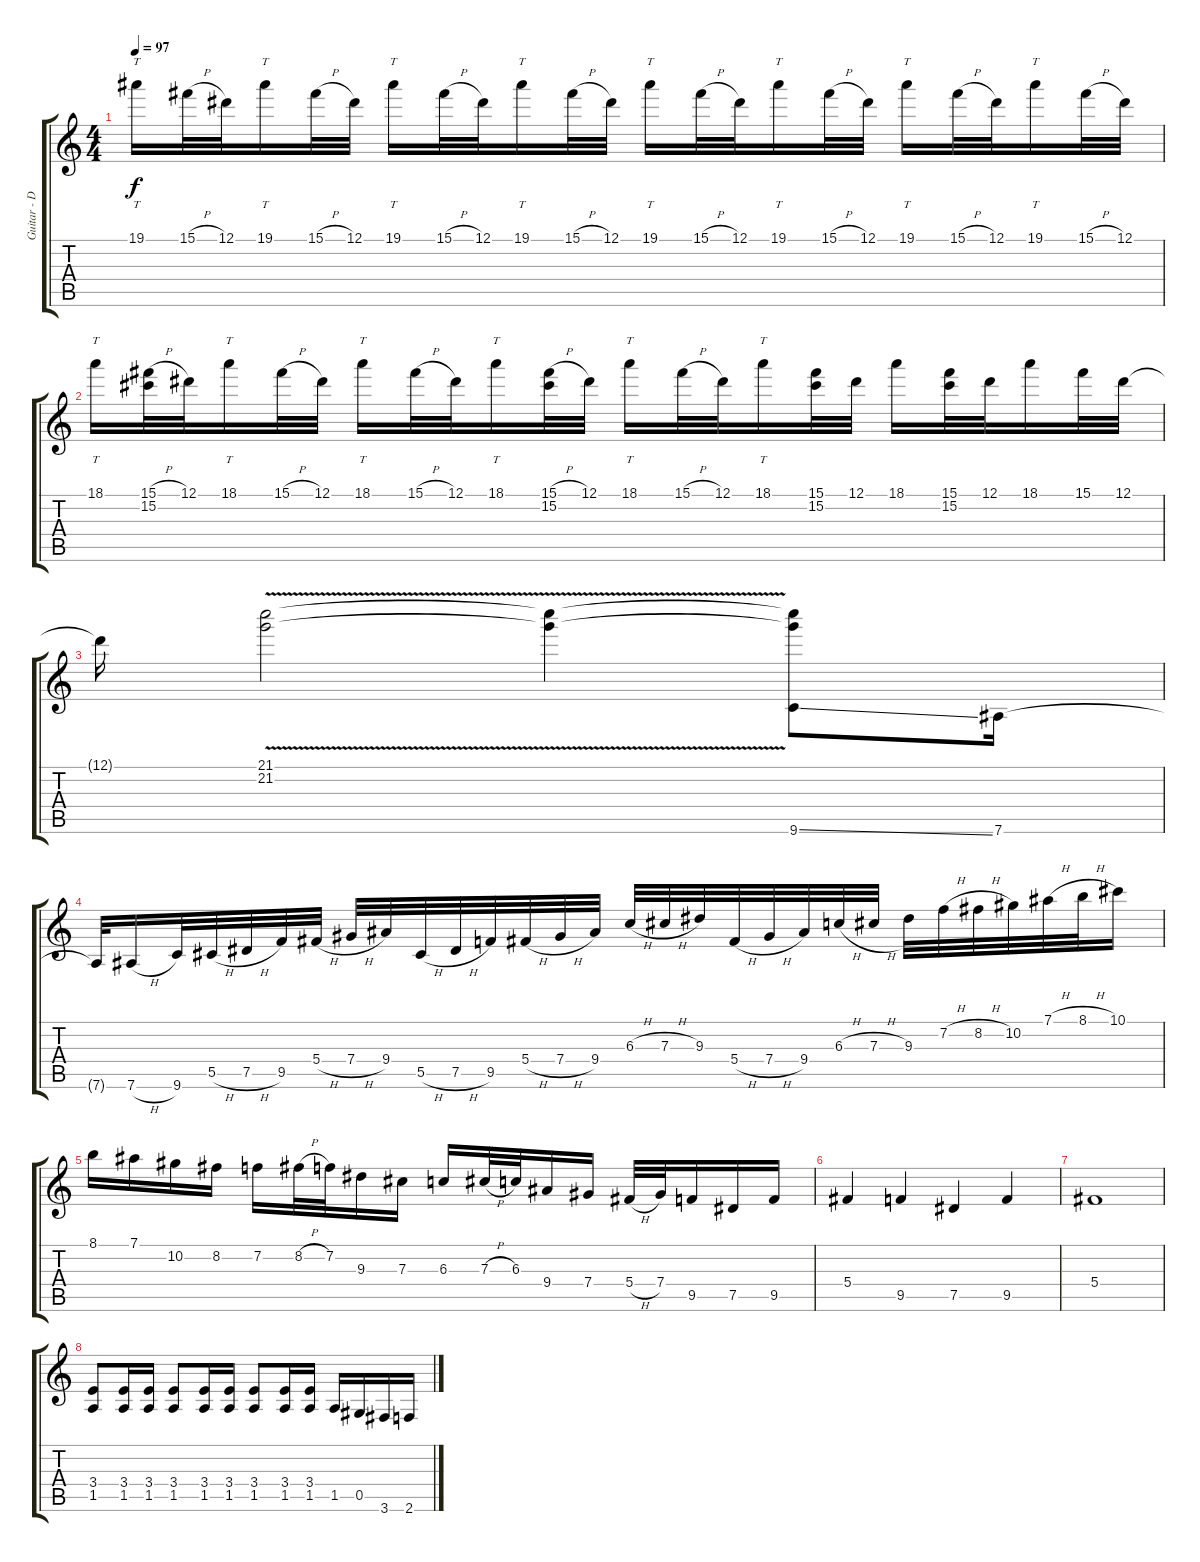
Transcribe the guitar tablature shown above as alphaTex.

\track ("Guitar - Distortion" "Guitar - D") {instrument distortionguitar}
\staff {score tabs}
\tuning (Eb4 Bb3 Gb3 Db3 Ab2 Eb2) {hide}
\ts (4 4)
\tempo 97
\clef g2
\ks c
19.1.16{tt dy f} 15.1{h}.32 12.1.32 19.1.16{tt} 15.1{h}.32 12.1.32 19.1.16{tt} 15.1{h}.32 12.1.32 19.1.16{tt} 15.1{h}.32 12.1.32 19.1.16{tt} 15.1{h}.32 12.1.32 19.1.16{tt} 15.1{h}.32 12.1.32 19.1.16{tt} 15.1{h}.32 12.1.32 19.1.16{tt} 15.1{h}.32 12.1.32 |
18.1.16{tt} (15.1{h} 15.2).32 12.1.32 18.1.16{tt} 15.1{h}.32 12.1.32 18.1.16{tt} 15.1{h}.32 12.1.32 18.1.16{tt} (15.1{h} 15.2).32 12.1.32 18.1.16{tt} 15.1{h}.32 12.1.32 18.1.16{tt} (15.1 15.2).32 12.1.32 18.1.16 (15.1 15.2).32 12.1.32 18.1.16 15.1.32 12.1.32 |
12.1{t}.16 (21.1{v} 21.2{v}).2 (21.1{t} 21.2{t}).4 (21.1{t} 21.2{t} 9.6{ss}).8 7.6.16 |
7.6{t}.32 7.6{h}.16 9.6.32 5.5{h}.32 7.5{h}.32 9.5.32 5.4{h}.32 7.4{h}.32 9.4.32 5.5{h}.32 7.5{h}.32 9.5.32 5.4{h}.32 7.4{h}.32 9.4.32 6.3{h}.32 7.3{h}.32 9.3.32 5.4{h}.32 7.4{h}.32 9.4.32 6.3{h}.32 7.3{h}.32 9.3.32 7.2{h}.32 8.2{h}.32 10.2.32 7.1{h}.32 8.1{h}.32 10.1.16 |
8.1.16 7.1.16 10.2.16 8.2.16 7.2.16 8.2{h}.32 7.2.32 9.3.16 7.3.16 6.3.16 7.3{h}.32 6.3.32 9.4.16 7.4.16 5.4{h}.32 7.4.32 9.5.16 7.5.16 9.5.16 |
5.4.4 9.5.4 7.5.4 9.5.4 |
5.4.1 |
(3.4 1.5).8 (3.4 1.5).16 (3.4 1.5).16 (3.4 1.5).8 (3.4 1.5).16 (3.4 1.5).16 (3.4 1.5).8 (3.4 1.5).16 (3.4 1.5).16 1.5.16 0.5.16 3.6.16 2.6.16
